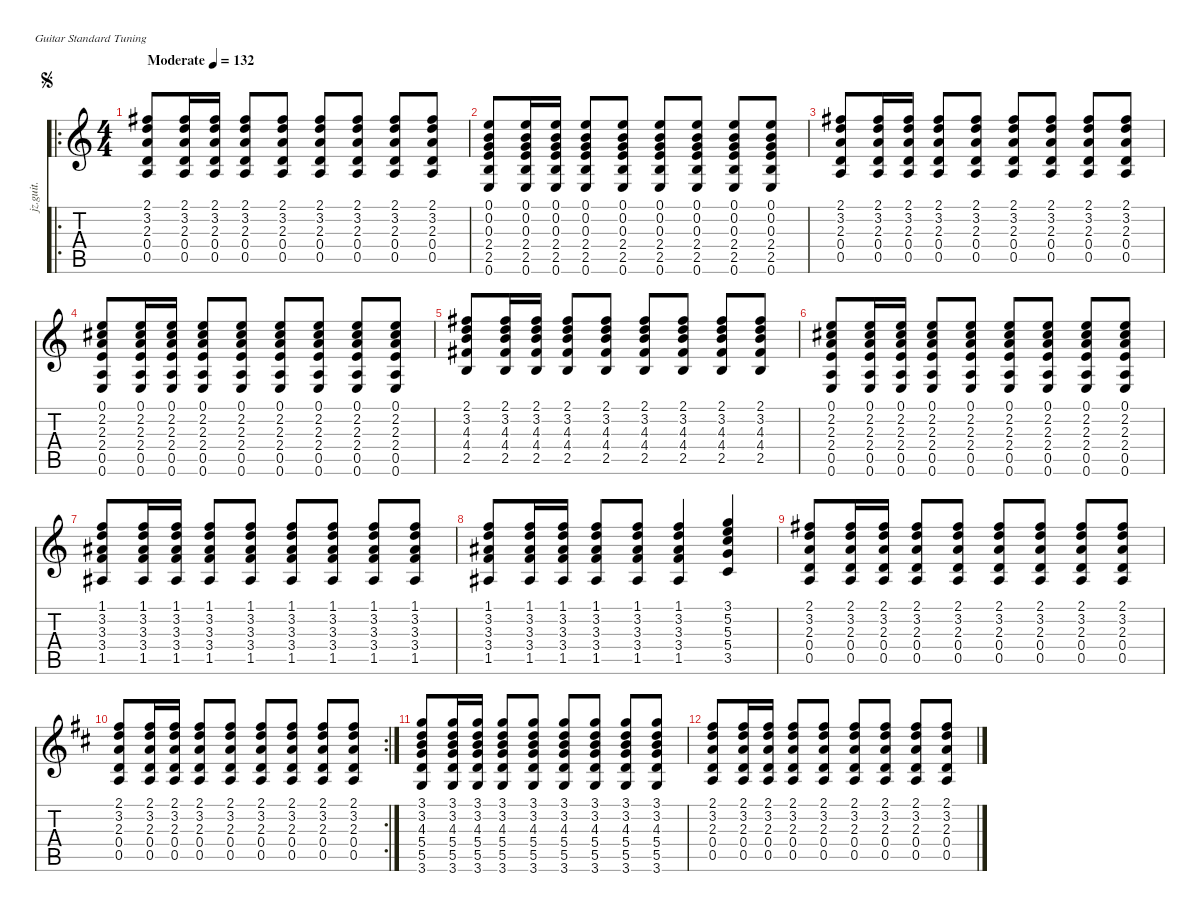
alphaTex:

\defaultSystemsLayout 4
\hideDynamics
\bracketExtendMode nobrackets
\otherSystemsTrackNameOrientation horizontal
\track ("Track 1" "jz.guit.") {instrument electricguitarjazz}
\staff {score tabs}
\tuning (E4 B3 G3 D3 A2 E2)
\ro
\ts (4 4)
\beaming (8 2 2 2 2)
\jump segno
\tempo (132 "Moderate")
\clef g2
\ks c
(2.1{acc #} 3.2 2.3 0.4 0.5).8{dy f instrument electricguitarjazz beam Up} (2.1{acc #} 3.2 2.3 0.4 0.5).16{beam Up} (2.1{acc #} 3.2 2.3 0.4 0.5).16{beam Up} (2.1{acc #} 3.2 2.3 0.4 0.5).8{beam Up} (2.1{acc #} 3.2 2.3 0.4 0.5).8{beam Up} (2.1{acc #} 3.2 2.3 0.4 0.5).8{beam Up} (2.1{acc #} 3.2 2.3 0.4 0.5).8{beam Up} (2.1{acc #} 3.2 2.3 0.4 0.5).8{beam Up} (2.1{acc #} 3.2 2.3 0.4 0.5).8{beam Up} |
(0.1 0.2 0.3 2.4 2.5 0.6).8{beam Up} (0.1 0.2 0.3 2.4 2.5 0.6).16{beam Up} (0.1 0.2 0.3 2.4 2.5 0.6).16{beam Up} (0.1 0.2 0.3 2.4 2.5 0.6).8{beam Up} (0.1 0.2 0.3 2.4 2.5 0.6).8{beam Up} (0.1 0.2 0.3 2.4 2.5 0.6).8{beam Up} (0.1 0.2 0.3 2.4 2.5 0.6).8{beam Up} (0.1 0.2 0.3 2.4 2.5 0.6).8{beam Up} (0.1 0.2 0.3 2.4 2.5 0.6).8{beam Up} |
(2.1{acc #} 3.2 2.3 0.4 0.5).8{beam Up} (2.1{acc #} 3.2 2.3 0.4 0.5).16{beam Up} (2.1{acc #} 3.2 2.3 0.4 0.5).16{beam Up} (2.1{acc #} 3.2 2.3 0.4 0.5).8{beam Up} (2.1{acc #} 3.2 2.3 0.4 0.5).8{beam Up} (2.1{acc #} 3.2 2.3 0.4 0.5).8{beam Up} (2.1{acc #} 3.2 2.3 0.4 0.5).8{beam Up} (2.1{acc #} 3.2 2.3 0.4 0.5).8{beam Up} (2.1{acc #} 3.2 2.3 0.4 0.5).8{beam Up} |
(0.1 2.2{acc #} 2.3 2.4 0.5 0.6).8{beam Up} (0.1 2.2{acc #} 2.3 2.4 0.5 0.6).16{beam Up} (0.1 2.2{acc #} 2.3 2.4 0.5 0.6).16{beam Up} (0.1 2.2{acc #} 2.3 2.4 0.5 0.6).8{beam Up} (0.1 2.2{acc #} 2.3 2.4 0.5 0.6).8{beam Up} (0.1 2.2{acc #} 2.3 2.4 0.5 0.6).8{beam Up} (0.1 2.2{acc #} 2.3 2.4 0.5 0.6).8{beam Up} (0.1 2.2{acc #} 2.3 2.4 0.5 0.6).8{beam Up} (0.1 2.2{acc #} 2.3 2.4 0.5 0.6).8{beam Up} |
(2.1{acc #} 3.2 4.3 4.4{acc #} 2.5).8{beam Up} (2.1{acc #} 3.2 4.3 4.4{acc #} 2.5).16{beam Up} (2.1{acc #} 3.2 4.3 4.4{acc #} 2.5).16{beam Up} (2.1{acc #} 3.2 4.3 4.4{acc #} 2.5).8{beam Up} (2.1{acc #} 3.2 4.3 4.4{acc #} 2.5).8{beam Up} (2.1{acc #} 3.2 4.3 4.4{acc #} 2.5).8{beam Up} (2.1{acc #} 3.2 4.3 4.4{acc #} 2.5).8{beam Up} (2.1{acc #} 3.2 4.3 4.4{acc #} 2.5).8{beam Up} (2.1{acc #} 3.2 4.3 4.4{acc #} 2.5).8{beam Up} |
(0.1 2.2{acc #} 2.3 2.4 0.5 0.6).8{beam Up} (0.1 2.2{acc #} 2.3 2.4 0.5 0.6).16{beam Up} (0.1 2.2{acc #} 2.3 2.4 0.5 0.6).16{beam Up} (0.1 2.2{acc #} 2.3 2.4 0.5 0.6).8{beam Up} (0.1 2.2{acc #} 2.3 2.4 0.5 0.6).8{beam Up} (0.1 2.2{acc #} 2.3 2.4 0.5 0.6).8{beam Up} (0.1 2.2{acc #} 2.3 2.4 0.5 0.6).8{beam Up} (0.1 2.2{acc #} 2.3 2.4 0.5 0.6).8{beam Up} (0.1 2.2{acc #} 2.3 2.4 0.5 0.6).8{beam Up} |
(1.1 3.2 3.3{acc #} 3.4 1.5{acc #}).8{beam Up} (1.1 3.2 3.3{acc #} 3.4 1.5{acc #}).16{beam Up} (1.1 3.2 3.3{acc #} 3.4 1.5{acc #}).16{beam Up} (1.1 3.2 3.3{acc #} 3.4 1.5{acc #}).8{beam Up} (1.1 3.2 3.3{acc #} 3.4 1.5{acc #}).8{beam Up} (1.1 3.2 3.3{acc #} 3.4 1.5{acc #}).8{beam Up} (1.1 3.2 3.3{acc #} 3.4 1.5{acc #}).8{beam Up} (1.1 3.2 3.3{acc #} 3.4 1.5{acc #}).8{beam Up} (1.1 3.2 3.3{acc #} 3.4 1.5{acc #}).8{beam Up} |
(1.1 3.2 3.3{acc #} 3.4 1.5{acc #}).8{beam Up} (1.1 3.2 3.3{acc #} 3.4 1.5{acc #}).16{beam Up} (1.1 3.2 3.3{acc #} 3.4 1.5{acc #}).16{beam Up} (1.1 3.2 3.3{acc #} 3.4 1.5{acc #}).8{beam Up} (1.1 3.2 3.3{acc #} 3.4 1.5{acc #}).8{beam Up} (1.1 3.2 3.3{acc #} 3.4 1.5{acc #}).4{beam Up} (3.1 5.2 5.3 5.4 3.5).4{beam Up} |
(2.1{acc #} 3.2 2.3 0.4 0.5).8{beam Up} (2.1{acc #} 3.2 2.3 0.4 0.5).16{beam Up} (2.1{acc #} 3.2 2.3 0.4 0.5).16{beam Up} (2.1{acc #} 3.2 2.3 0.4 0.5).8{beam Up} (2.1{acc #} 3.2 2.3 0.4 0.5).8{beam Up} (2.1{acc #} 3.2 2.3 0.4 0.5).8{beam Up} (2.1{acc #} 3.2 2.3 0.4 0.5).8{beam Up} (2.1{acc #} 3.2 2.3 0.4 0.5).8{beam Up} (2.1{acc #} 3.2 2.3 0.4 0.5).8{beam Up} |
\rc 2
\ks d
(2.1{acc #} 3.2{acc forcenatural} 2.3{acc forcenatural} 0.4{acc forcenatural} 0.5{acc forcenatural}).8{beam Up} (2.1{acc #} 3.2{acc forcenatural} 2.3{acc forcenatural} 0.4{acc forcenatural} 0.5{acc forcenatural}).16{beam Up} (2.1{acc #} 3.2{acc forcenatural} 2.3{acc forcenatural} 0.4{acc forcenatural} 0.5{acc forcenatural}).16{beam Up} (2.1{acc #} 3.2{acc forcenatural} 2.3{acc forcenatural} 0.4{acc forcenatural} 0.5{acc forcenatural}).8{beam Up} (2.1{acc #} 3.2{acc forcenatural} 2.3{acc forcenatural} 0.4{acc forcenatural} 0.5{acc forcenatural}).8{beam Up} (2.1{acc #} 3.2{acc forcenatural} 2.3{acc forcenatural} 0.4{acc forcenatural} 0.5{acc forcenatural}).8{beam Up} (2.1{acc #} 3.2{acc forcenatural} 2.3{acc forcenatural} 0.4{acc forcenatural} 0.5{acc forcenatural}).8{beam Up} (2.1{acc #} 3.2{acc forcenatural} 2.3{acc forcenatural} 0.4{acc forcenatural} 0.5{acc forcenatural}).8{beam Up} (2.1{acc #} 3.2{acc forcenatural} 2.3{acc forcenatural} 0.4{acc forcenatural} 0.5{acc forcenatural}).8{beam Up} |
(3.1{acc forcenatural} 3.2{acc forcenatural} 4.3{acc forcenatural} 5.4{acc forcenatural} 5.5{acc forcenatural} 3.6{acc forcenatural}).8 (3.1{acc forcenatural} 3.2{acc forcenatural} 4.3{acc forcenatural} 5.4{acc forcenatural} 5.5{acc forcenatural} 3.6{acc forcenatural}).16 (3.1{acc forcenatural} 3.2{acc forcenatural} 4.3{acc forcenatural} 5.4{acc forcenatural} 5.5{acc forcenatural} 3.6{acc forcenatural}).16 (3.1{acc forcenatural} 3.2{acc forcenatural} 4.3{acc forcenatural} 5.4{acc forcenatural} 5.5{acc forcenatural} 3.6{acc forcenatural}).8 (3.1{acc forcenatural} 3.2{acc forcenatural} 4.3{acc forcenatural} 5.4{acc forcenatural} 5.5{acc forcenatural} 3.6{acc forcenatural}).8 (3.1{acc forcenatural} 3.2{acc forcenatural} 4.3{acc forcenatural} 5.4{acc forcenatural} 5.5{acc forcenatural} 3.6{acc forcenatural}).8 (3.1{acc forcenatural} 3.2{acc forcenatural} 4.3{acc forcenatural} 5.4{acc forcenatural} 5.5{acc forcenatural} 3.6{acc forcenatural}).8 (3.1{acc forcenatural} 3.2{acc forcenatural} 4.3{acc forcenatural} 5.4{acc forcenatural} 5.5{acc forcenatural} 3.6{acc forcenatural}).8 (3.1{acc forcenatural} 3.2{acc forcenatural} 4.3{acc forcenatural} 5.4{acc forcenatural} 5.5{acc forcenatural} 3.6{acc forcenatural}).8 |
(2.1{acc #} 3.2{acc forcenatural} 2.3{acc forcenatural} 0.4{acc forcenatural} 0.5{acc forcenatural}).8{beam Up} (2.1{acc #} 3.2{acc forcenatural} 2.3{acc forcenatural} 0.4{acc forcenatural} 0.5{acc forcenatural}).16{beam Up} (2.1{acc #} 3.2{acc forcenatural} 2.3{acc forcenatural} 0.4{acc forcenatural} 0.5{acc forcenatural}).16{beam Up} (2.1{acc #} 3.2{acc forcenatural} 2.3{acc forcenatural} 0.4{acc forcenatural} 0.5{acc forcenatural}).8{beam Up} (2.1{acc #} 3.2{acc forcenatural} 2.3{acc forcenatural} 0.4{acc forcenatural} 0.5{acc forcenatural}).8{beam Up} (2.1{acc #} 3.2{acc forcenatural} 2.3{acc forcenatural} 0.4{acc forcenatural} 0.5{acc forcenatural}).8{beam Up} (2.1{acc #} 3.2{acc forcenatural} 2.3{acc forcenatural} 0.4{acc forcenatural} 0.5{acc forcenatural}).8{beam Up} (2.1{acc #} 3.2{acc forcenatural} 2.3{acc forcenatural} 0.4{acc forcenatural} 0.5{acc forcenatural}).8{beam Up} (2.1{acc #} 3.2{acc forcenatural} 2.3{acc forcenatural} 0.4{acc forcenatural} 0.5{acc forcenatural}).8{beam Up}
